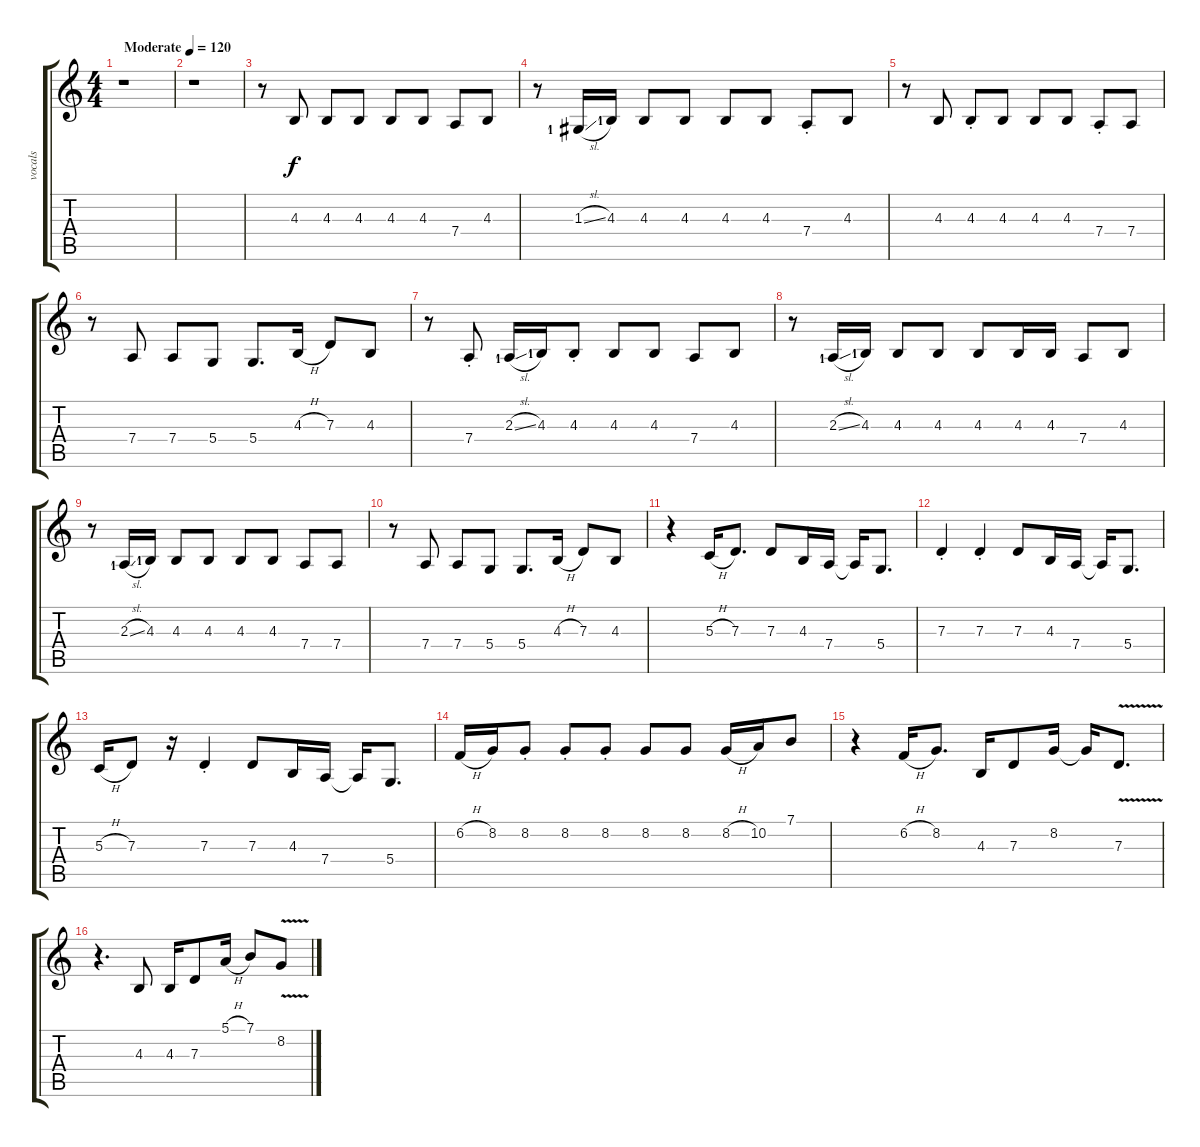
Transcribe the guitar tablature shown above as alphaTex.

\track ("vocals" "vocals") {instrument lead1square}
\staff {score tabs}
\tuning (E4 B3 G3 D3 A2 E2) {hide}
\ts (4 4)
\tempo (120 "Moderate")
\clef g2
\ks c
r.1{dy f instrument lead1square} |
r.1 |
r.8 4.3.8 4.3.8 4.3.8 4.3.8 4.3.8 7.4.8 4.3.8 |
r.8 1.3{sl lf 2}.16 4.3{lf 2}.16 4.3.8 4.3.8 4.3.8 4.3.8 7.4{st}.8 4.3.8 |
r.8 4.3.8 4.3{st}.8 4.3.8 4.3.8 4.3.8 7.4{st}.8 7.4.8 |
r.8 7.4.8 7.4.8 5.4.8 5.4.8{d} 4.3{h}.16 7.3.8 4.3.8 |
r.8 7.4{st}.8 2.3{sl lf 2}.16 4.3{lf 2}.16 4.3{st}.8 4.3.8 4.3.8 7.4.8 4.3.8 |
r.8 2.3{sl lf 2}.16 4.3{lf 2}.16 4.3.8 4.3.8 4.3.8 4.3.16 4.3.16 7.4.8 4.3.8 |
r.8 2.3{sl lf 2}.16 4.3{lf 2}.16 4.3.8 4.3.8 4.3.8 4.3.8 7.4.8 7.4.8 |
r.8 7.4.8 7.4.8 5.4.8 5.4.8{d} 4.3{h}.16 7.3.8 4.3.8 |
r.4 5.3{h}.16 7.3.8{d} 7.3.8 4.3.16 7.4.16 7.4{t}.16 5.4.8{d} |
7.3{st}.4 7.3{st}.4 7.3.8 4.3.16 7.4.16 7.4{t}.16 5.4.8{d} |
5.3{h}.16 7.3.8 r.16 7.3{st}.4 7.3.8 4.3.16 7.4.16 7.4{t}.16 5.4.8{d} |
6.2{h}.16 8.2.16 8.2{st}.8 8.2{st}.8 8.2{st}.8 8.2.8 8.2.8 8.2{h}.16 10.2.16 7.1.8 |
r.4 6.2{h}.16 8.2.8{d} 4.3.16 7.3.8 8.2.16 8.2{t}.16 7.3{v}.8{d} |
r.4{d} 4.3.8 4.3.16 7.3.8 5.1{h}.16 7.1.8 8.2{v}.8
